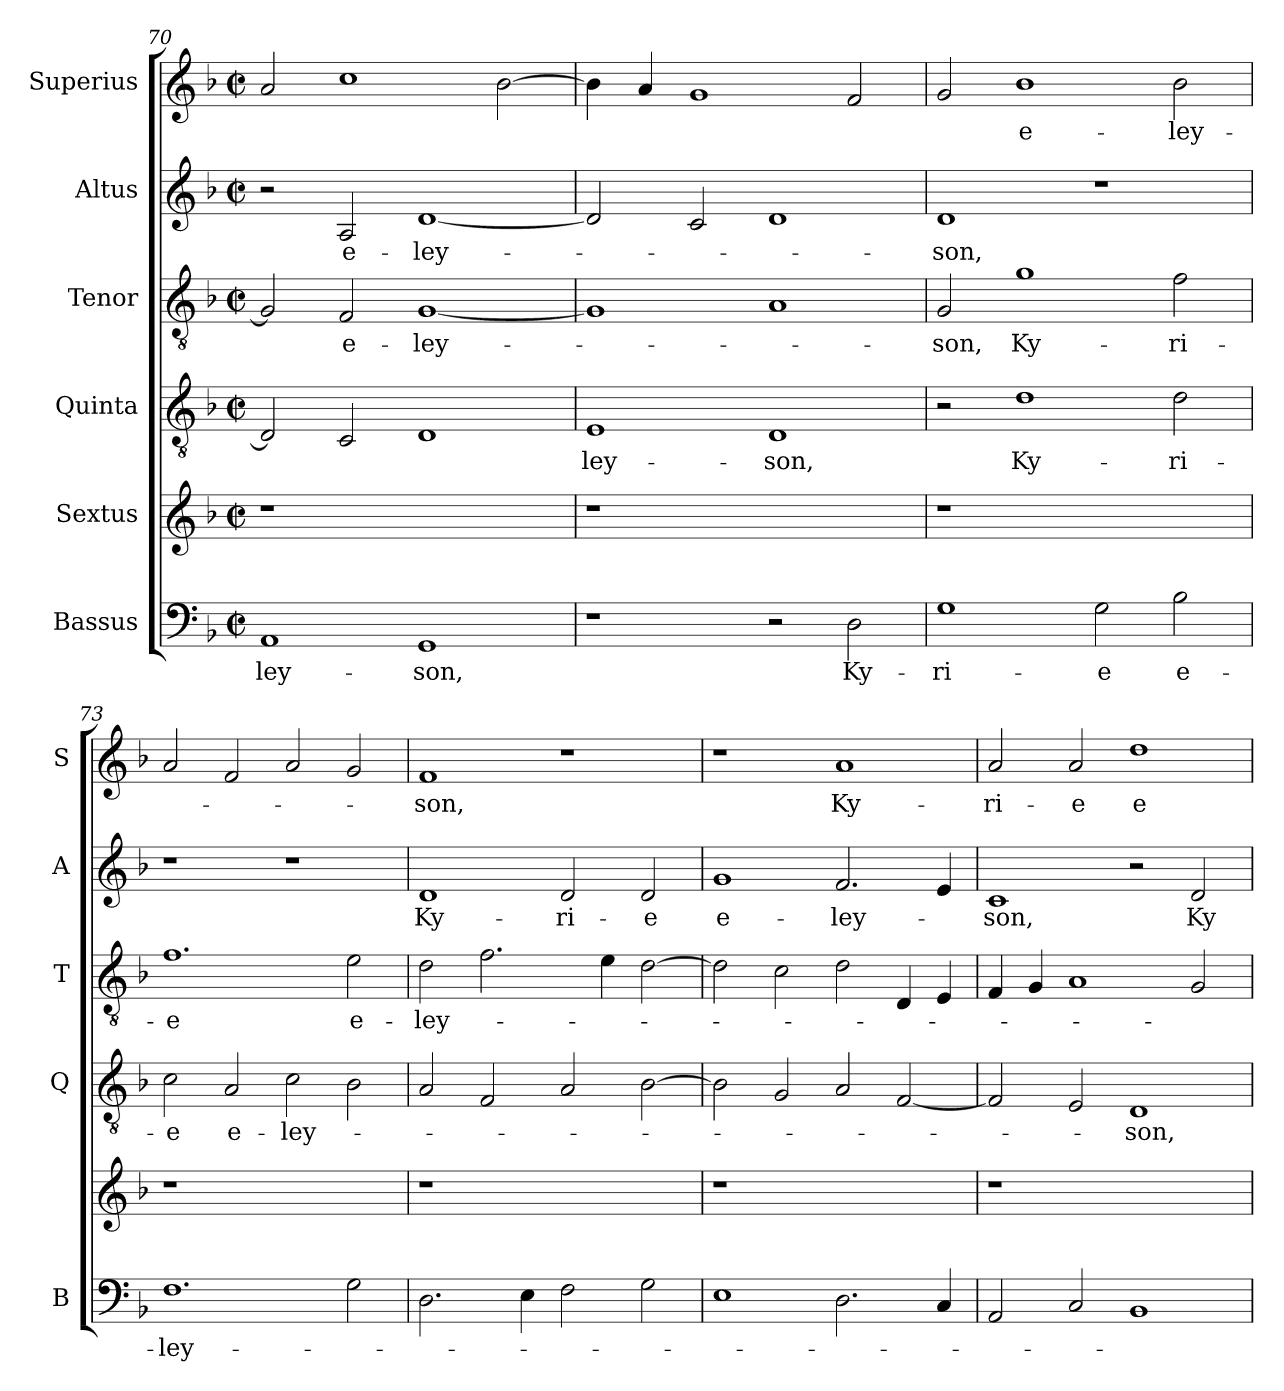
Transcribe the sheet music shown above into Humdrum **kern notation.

**kern	**text	**kern	**kern	**text	**kern	**text	**kern	**text	**kern	**text
*part6	*part6	*part5	*part4	*part4	*part3	*part3	*part2	*part2	*part1	*part1
*staff6	*staff6	*staff5	*staff4	*staff4	*staff3	*staff3	*staff2	*staff2	*staff1	*staff1
*I"Bassus	*	*I"Sextus	*I"Quinta	*	*I"Tenor	*	*I"Altus	*	*I"Superius	*
*I'B	*	*	*I'Q	*	*I'T	*	*I'A	*	*I'S	*
*clefF4	*	*clefG2	*clefGv2	*	*clefGv2	*	*clefG2	*	*clefG2	*
*k[b-]	*	*k[b-]	*k[b-]	*	*k[b-]	*	*k[b-]	*	*k[b-]	*
*F:	*	*F:	*F:	*	*F:	*	*F:	*	*F:	*
*M2/2	*	*M2/2	*M2/2	*	*M2/2	*	*M2/2	*	*M2/2	*
*met(c|)	*	*met(c|)	*met(c|)	*	*met(c|)	*	*met(c|)	*	*met(c|)	*
=70	=70	=70	=70	=70	=70	=70	=70	=70	=70	=70
!	!LO:LY:b	!	!	!	!	!	!	!	!	!
1AA	-ley-	1r	2D/]	.	2G/]	.	2r	.	2a/	.
!	!	!	!	!	!	!LO:LY:b	!	!LO:LY:b	!	!
.	.	.	2C/	.	2F/	e-	2A/	e-	1cc	.
!	!LO:LY:b	!	!	!	!	!LO:LY:b	!	!LO:LY:b	!	!
1GG	-son,	1ryy	1D	.	[1G	-ley-	[1d	-ley-	.	.
.	.	.	.	.	.	.	.	.	[2b-\	.
!!LO:PB:g=z
=71	=71	=71	=71	=71	=71	=71	=71	=71	=71	=71
!	!	!	!	!LO:LY:b	!	!	!	!	!	!
1r	.	1r	1E	-ley-	1G]	.	2d/]	.	4b-\]	.
.	.	.	.	.	.	.	.	.	4a/	.
.	.	.	.	.	.	.	2c/	.	1g	.
!	!	!	!	!LO:LY:b	!	!	!	!	!	!
2r	.	1ryy	1D	-son,	1A	.	1d	.	.	.
!	!LO:LY:b	!	!	!	!	!	!	!	!	!
2D\	Ky-	.	.	.	.	.	.	.	2f/	.
=72	=72	=72	=72	=72	=72	=72	=72	=72	=72	=72
!	!LO:LY:b	!	!	!	!	!LO:LY:b	!	!LO:LY:b	!	!
1G	-ri-	1r	2r	.	2G/	-son,	1d	-son,	2g/	.
!	!	!	!	!LO:LY:b	!	!LO:LY:b	!	!	!	!LO:LY:b
.	.	.	1d	Ky-	1g	Ky-	.	.	1b-	e-
!	!LO:LY:b	!	!	!	!	!	!	!	!	!
2G\	-e	1ryy	.	.	.	.	1r	.	.	.
!	!LO:LY:b	!	!	!LO:LY:b	!	!LO:LY:b	!	!	!	!LO:LY:b
2B-\	e-	.	2d\	-ri-	2f\	-ri-	.	.	2b-\	-ley-
=73	=73	=73	=73	=73	=73	=73	=73	=73	=73	=73
!	!LO:LY:b	!	!	!LO:LY:b	!	!LO:LY:b	!	!	!	!
1.F	-ley-	1r	2c\	-e	1.f	-e	1r	.	2a/	.
!	!	!	!	!LO:LY:b	!	!	!	!	!	!
.	.	.	2A/	e-	.	.	.	.	2f/	.
!	!	!	!	!LO:LY:b	!	!	!	!	!	!
.	.	1ryy	2c\	-ley-	.	.	1r	.	2a/	.
!	!	!	!	!	!	!LO:LY:b	!	!	!	!
2G\	.	.	2B-\	.	2e\	e-	.	.	2g/	.
=74	=74	=74	=74	=74	=74	=74	=74	=74	=74	=74
!	!	!	!	!	!	!LO:LY:b	!	!LO:LY:b	!	!LO:LY:b
2.D\	.	1r	2A/	.	2d\	-ley-	1d	Ky-	1f	-son,
.	.	.	2F/	.	2.f\	.	.	.	.	.
4E\	.	.	.	.	.	.	.	.	.	.
!	!	!	!	!	!	!	!	!LO:LY:b	!	!
2F\	.	1ryy	2A/	.	.	.	2d/	-ri-	1r	.
.	.	.	.	.	4e\	.	.	.	.	.
!	!	!	!	!	!	!	!	!LO:LY:b	!	!
2G\	.	.	[2B-\	.	[2d\	.	2d/	-e	.	.
!!LO:LB:g=z
=75	=75	=75	=75	=75	=75	=75	=75	=75	=75	=75
!	!	!	!	!	!	!	!	!LO:LY:b	!	!
1E	.	1r	2B-\]	.	2d\]	.	1g	e-	1r	.
.	.	.	2G/	.	2c\	.	.	.	.	.
!	!	!	!	!	!	!	!	!LO:LY:b	!	!LO:LY:b
2.D\	.	1ryy	2A/	.	2d\	.	2.f/	-ley-	1a	Ky-
.	.	.	[2F/	.	4D/	.	.	.	.	.
4C/	.	.	.	.	4E/	.	4e/	.	.	.
=76	=76	=76	=76	=76	=76	=76	=76	=76	=76	=76
!	!	!	!	!	!	!	!	!LO:LY:b	!	!LO:LY:b
2AA/	.	1r	2F/]	.	4F/	.	1c	-son,	2a/	-ri-
.	.	.	.	.	4G/	.	.	.	.	.
!	!	!	!	!	!	!	!	!	!	!LO:LY:b
2C/	.	.	2E/	.	1A	.	.	.	2a/	-e
!	!	!	!	!LO:LY:b	!	!	!	!	!	!LO:LY:b
1BB-	.	1ryy	1D	-son,	.	.	2r	.	1dd	e-
!	!	!	!	!	!	!	!	!LO:LY:b	!	!
.	.	.	.	.	2G/	.	2d/	Ky-	.	.
=	=	=	=	=	=	=	=	=	=	=
*-	*-	*-	*-	*-	*-	*-	*-	*-	*-	*-
